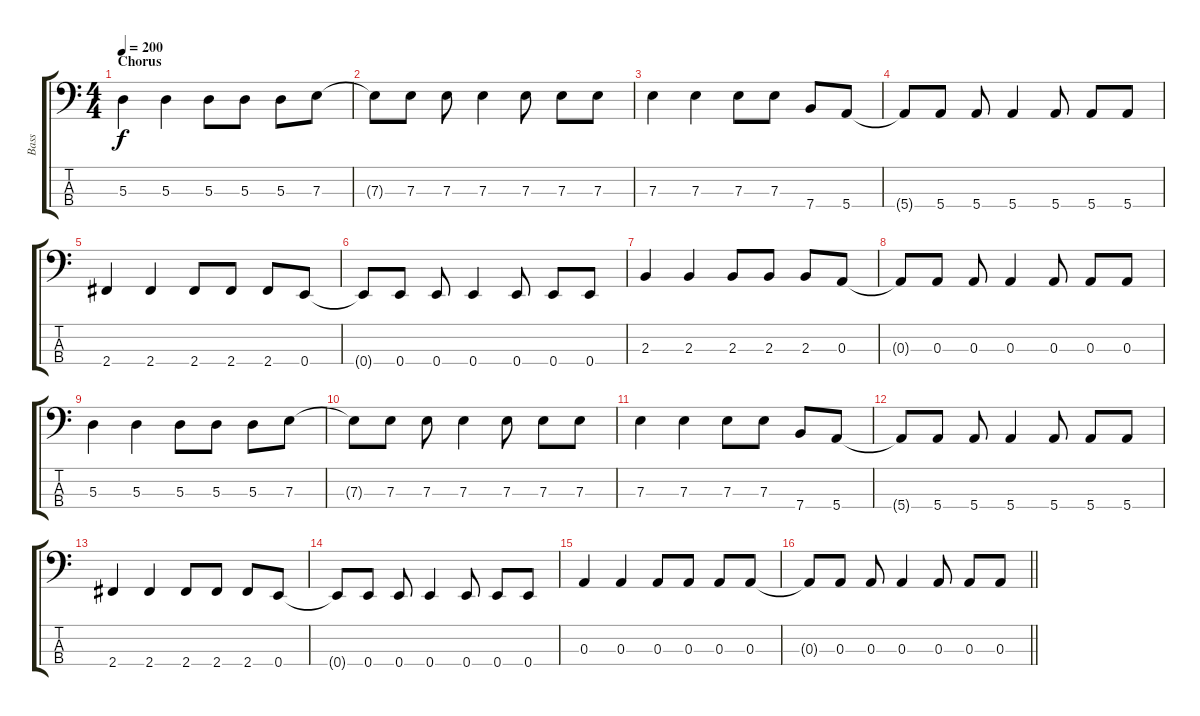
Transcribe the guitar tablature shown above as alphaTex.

\track ("Bass" "Bass") {instrument electricbasspick}
\staff {score tabs}
\tuning (G2 D2 A1 E1) {hide}
\ts (4 4)
\section ("" "Chorus")
\tempo 200
\clef f4
\ks c
5.3.4{dy f} 5.3.4 5.3.8 5.3.8 5.3.8 7.3.8 |
7.3{t}.8 7.3.8 7.3.8 7.3.4 7.3.8 7.3.8 7.3.8 |
7.3.4 7.3.4 7.3.8 7.3.8 7.4.8 5.4.8 |
5.4{t}.8 5.4.8 5.4.8 5.4.4 5.4.8 5.4.8 5.4.8 |
2.4.4 2.4.4 2.4.8 2.4.8 2.4.8 0.4.8 |
0.4{t}.8 0.4.8 0.4.8 0.4.4 0.4.8 0.4.8 0.4.8 |
2.3.4 2.3.4 2.3.8 2.3.8 2.3.8 0.3.8 |
0.3{t}.8 0.3.8 0.3.8 0.3.4 0.3.8 0.3.8 0.3.8 |
5.3.4 5.3.4 5.3.8 5.3.8 5.3.8 7.3.8 |
7.3{t}.8 7.3.8 7.3.8 7.3.4 7.3.8 7.3.8 7.3.8 |
7.3.4 7.3.4 7.3.8 7.3.8 7.4.8 5.4.8 |
5.4{t}.8 5.4.8 5.4.8 5.4.4 5.4.8 5.4.8 5.4.8 |
2.4.4 2.4.4 2.4.8 2.4.8 2.4.8 0.4.8 |
0.4{t}.8 0.4.8 0.4.8 0.4.4 0.4.8 0.4.8 0.4.8 |
0.3.4 0.3.4 0.3.8 0.3.8 0.3.8 0.3.8 |
\barLineRight lightlight
0.3{t}.8 0.3.8 0.3.8 0.3.4 0.3.8 0.3.8 0.3.8
